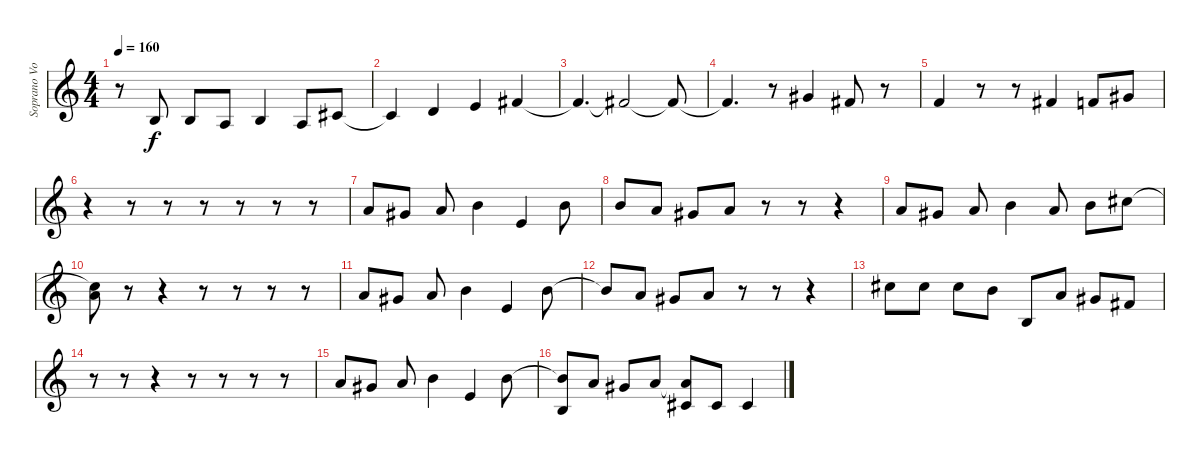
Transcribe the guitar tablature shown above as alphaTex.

\track ("Soprano Voice" "Soprano Vo") {instrument voiceoohs}
\staff {score}
\tuning (E4 B3 G3 D3 A2 E2 B1) {hide}
\ts (4 4)
\tempo 160
\clef g2
\ks c
r.8{dy f} 0.2.8 0.2.8 2.3.8 0.2.4 2.3.8 2.2.8 |
2.2{t}.4 3.2.4 0.1.4 2.1.4 |
2.1{t}.4{d} 2.1{t}.2 2.1{t}.8 |
2.1{t}.4{d} r.8 4.1.4 2.1.8 r.8 |
1.1.4 r.8 r.8 2.1.4 1.1.8 4.1.8 |
r.4 r.8 r.8 r.8 r.8 r.8 r.8 |
5.1.8 4.1.8 5.1.8 7.1.4 0.1.4 7.1.8 |
7.1.8 5.1.8 4.1.8 5.1.8 r.8 r.8 r.4 |
5.1.8 4.1.8 5.1.8 7.1.4 5.1.8 7.1.8 9.1.8 |
(9.1{t} 10.2).8 r.8 r.4 r.8 r.8 r.8 r.8 |
5.1.8 4.1.8 5.1.8 7.1.4 0.1.4 7.1.8 |
7.1{t}.8 5.1.8 4.1.8 5.1.8 r.8 r.8 r.4 |
9.1.8 9.1.8 9.1.8 7.1.8 0.2.8 5.1.8 4.1.8 2.1.8 |
r.8 r.8 r.4 r.8 r.8 r.8 r.8 |
5.1.8 4.1.8 5.1.8 7.1.4 0.1.4 7.1.8 |
(7.1{t} 0.2).8 5.1.8 4.1.8 5.1.8 (5.1{t} 2.2).8 2.2.8 2.2.4
